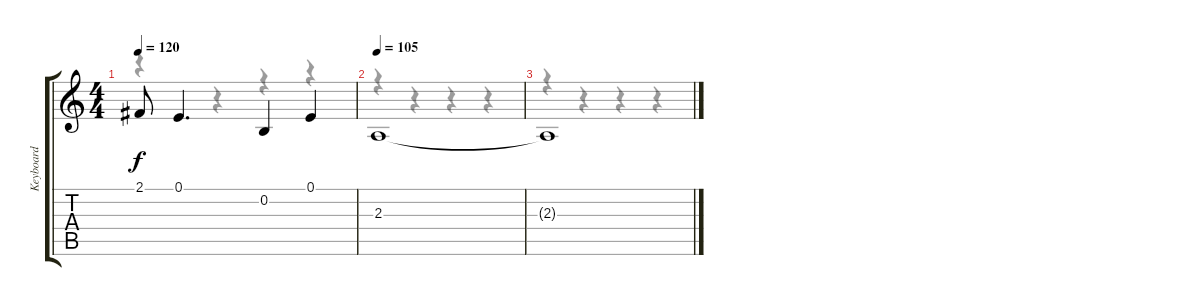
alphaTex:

\track ("Keyboard" "Keyboard") {instrument stringensemble1}
\staff {score tabs}
\tuning (E4 B3 G3 D3 A2 E2) {hide}
\voice
\ts (4 4)
\tempo 120
\clef g2
\ks c
2.1{t}.8{dy f} 0.1.4{d} 0.2.4 0.1.4 |
\tempo 105
2.3.1 |
2.3{t}.1
\voice
\clef g2
\ottava regular
\simile none
\ks c
r.4{dy f} r.4 r.4 r.4 |
r.4 r.4 r.4 r.4 |
r.4 r.4 r.4 r.4
